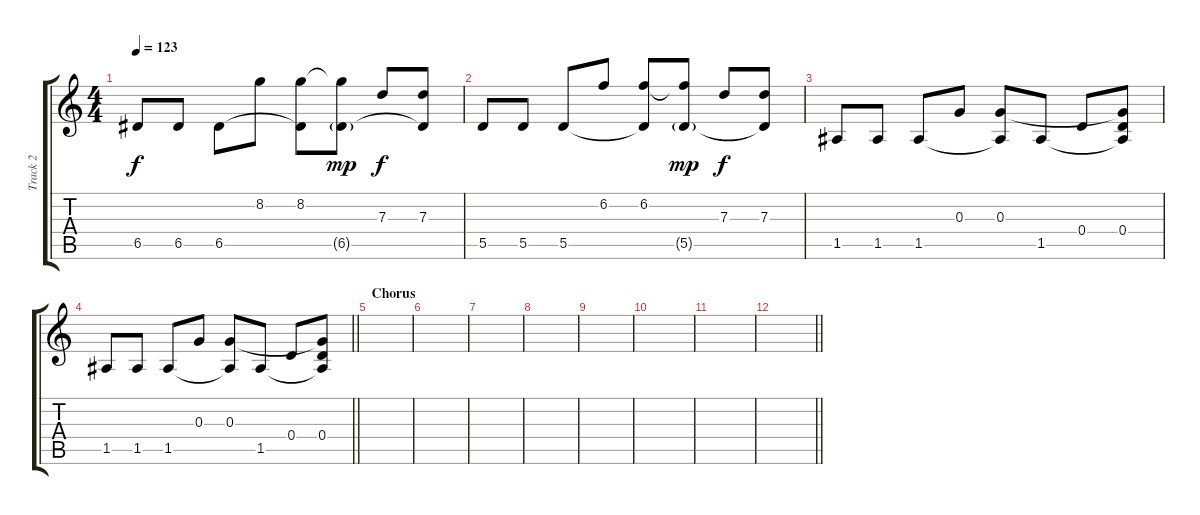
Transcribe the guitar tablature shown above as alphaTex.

\track ("Track 2" "Track 2") {instrument electricguitarclean}
\staff {score tabs}
\tuning (E4 B3 G3 D3 A2 E2) {hide}
\ts (4 4)
\tempo 123
\clef g2
\ks c
6.5.8{dy f} 6.5.8 6.5.8 8.2.8 (8.2 6.5{t}).8 (8.2{t} 6.5{g}).8{dy mp} 7.3.8{dy f} (7.3 6.5{t}).8 |
5.5.8 5.5.8 5.5.8 6.2.8 (6.2 5.5{t}).8 (6.2{t} 5.5{g}).8{dy mp} 7.3.8{dy f} (7.3 5.5{t}).8 |
1.5.8 1.5.8 1.5.8 0.3.8 (0.3 1.5{t}).8 1.5.8 0.4.8 (0.3{t} 0.4 1.5{t}).8 |
\barLineRight lightlight
1.5.8 1.5.8 1.5.8 0.3.8 (0.3 1.5{t}).8 1.5.8 0.4.8 (0.3{t} 0.4 1.5{t}).8 |
\section ("" "Chorus")
|
|
|
|
|
|
|
\barLineRight lightlight
